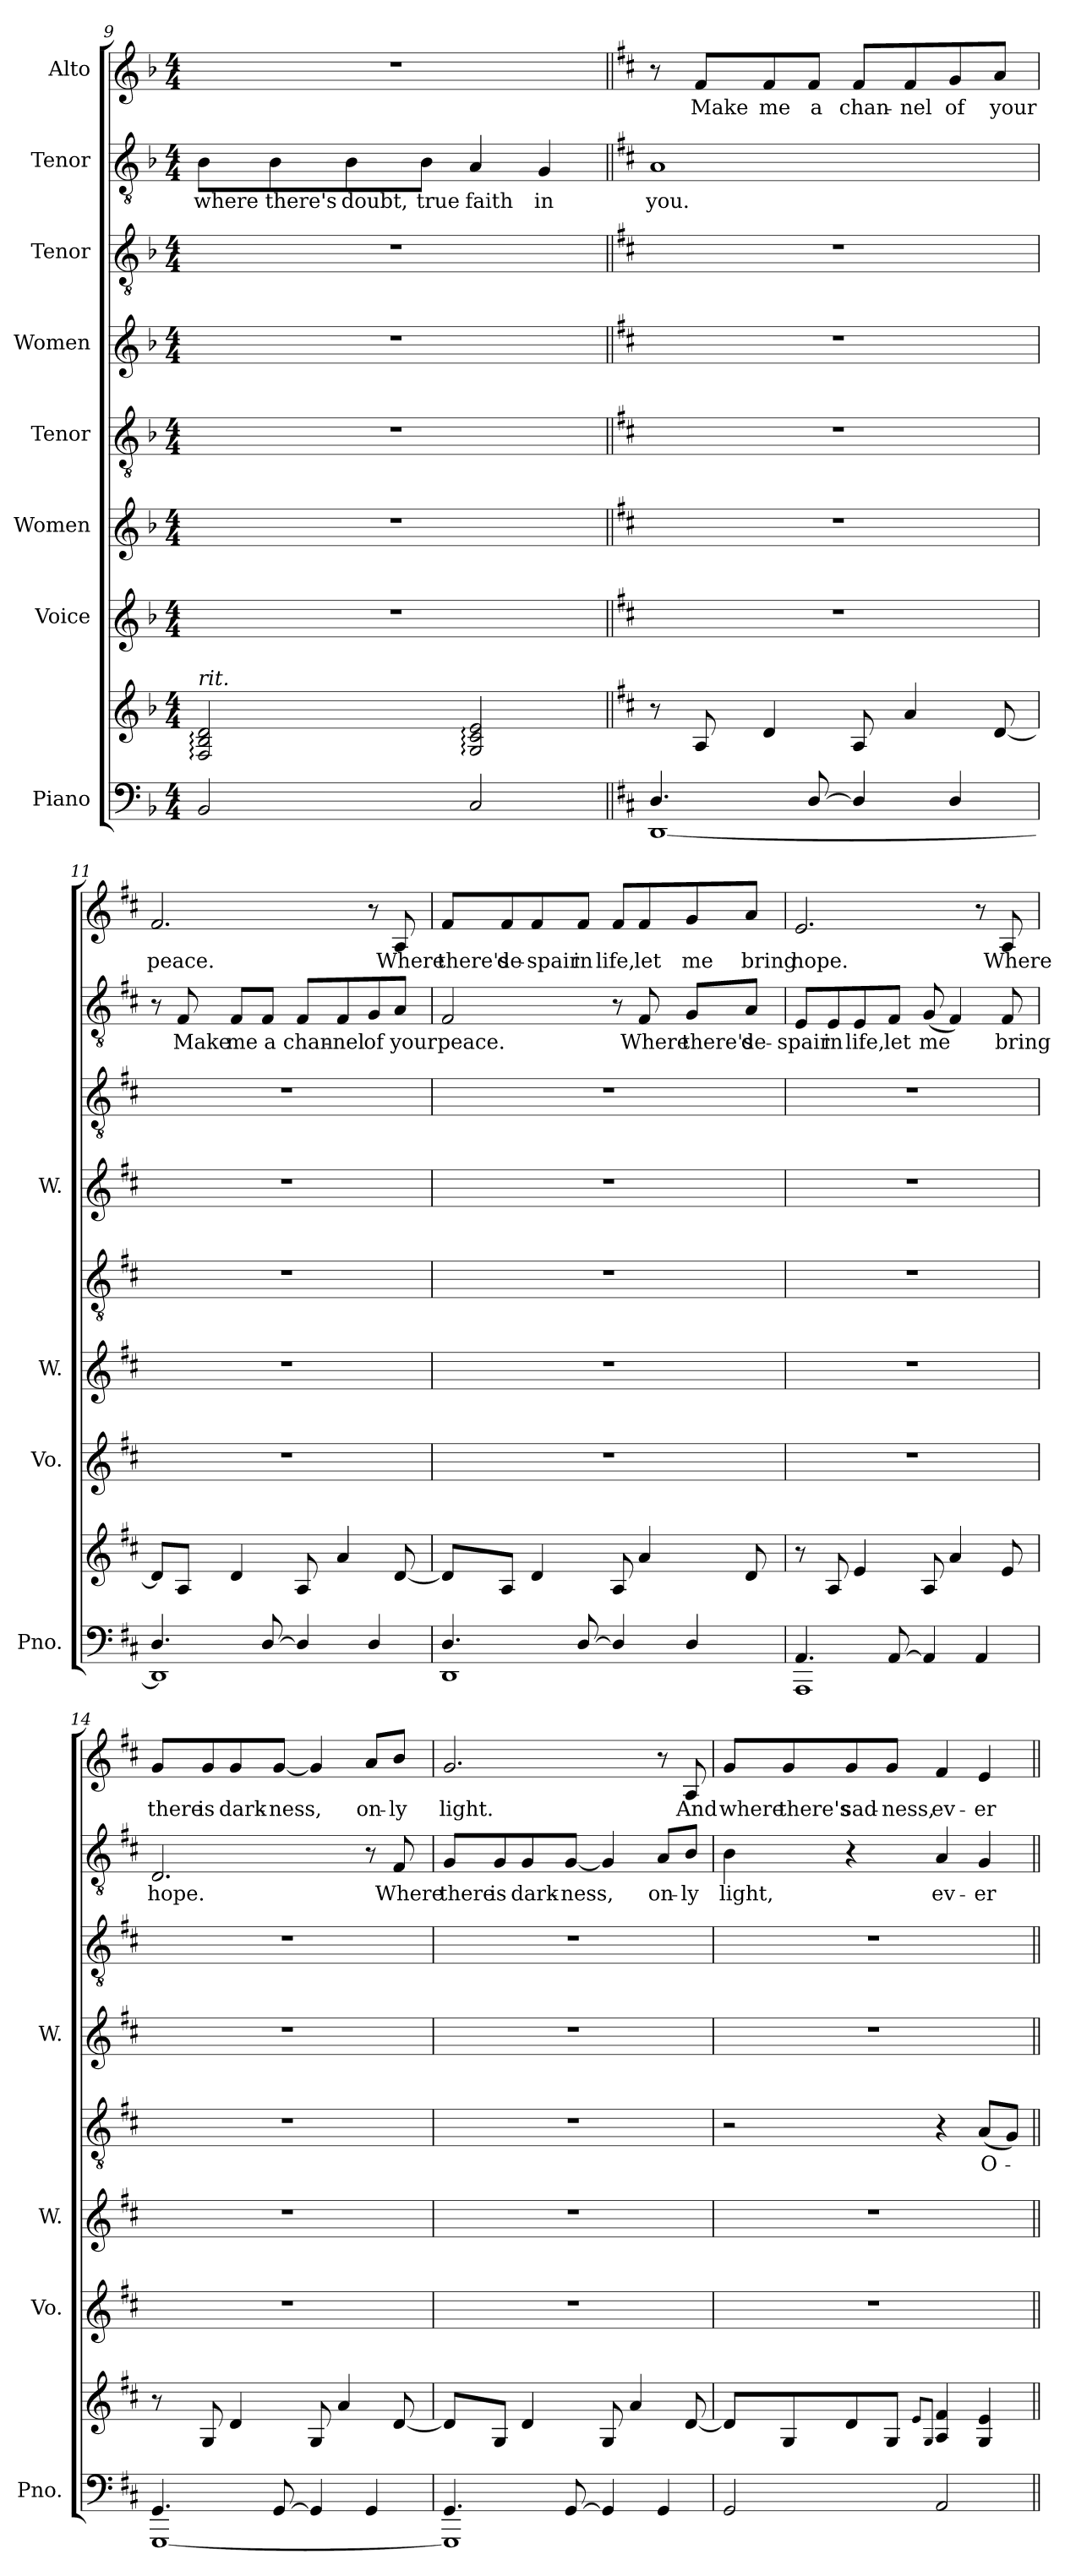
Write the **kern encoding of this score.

**kern	**kern	**kern	**kern	**kern	**text	**kern	**kern	**kern	**text	**kern	**text
*part8	*part8	*part7	*part6	*part5	*part5	*part4	*part3	*part2	*part2	*part1	*part1
*staff9	*staff8	*staff7	*staff6	*staff5	*staff5	*staff4	*staff3	*staff2	*staff2	*staff1	*staff1
*I"Piano	*	*I"Voice	*I"Women	*I"Tenor	*	*I"Women	*I"Tenor	*I"Tenor	*	*I"Alto	*
*I'Pno.	*	*I'Vo.	*I'W.	*	*	*I'W.	*	*	*	*	*
!!LO:PB:g=z
*clefF4	*clefG2	*clefG2	*clefG2	*clefGv2	*	*clefG2	*clefGv2	*clefGv2	*	*clefG2	*
*k[b-]	*k[b-]	*k[b-]	*k[b-]	*k[b-]	*	*k[b-]	*k[b-]	*k[b-]	*	*k[b-]	*
*M4/4	*M4/4	*M4/4	*M4/4	*M4/4	*	*M4/4	*M4/4	*M4/4	*	*M4/4	*
=9	=9	=9	=9	=9	=9	=9	=9	=9	=9	=9	=9
!	!LO:TX:a:i:t=rit.	!	!	!	!	!	!	!	!	!	!
!	!	!	!	!	!	!	!	!	!LO:LY:b	!	!
2BB-/	2F/: 2B-/: 2d/:	1r	1r	1r	.	1r	1r	8B-\L	where	1r	.
!	!	!	!	!	!	!	!	!	!LO:LY:b	!	!
.	.	.	.	.	.	.	.	8B-\	there's	.	.
!	!	!	!	!	!	!	!	!	!LO:LY:b	!	!
.	.	.	.	.	.	.	.	8B-\	doubt,	.	.
!	!	!	!	!	!	!	!	!	!LO:LY:b	!	!
.	.	.	.	.	.	.	.	8B-\J	true	.	.
!	!	!	!	!	!	!	!	!	!LO:LY:b	!	!
2C/	2G/: 2c/: 2e/:	.	.	.	.	.	.	4A/	faith	.	.
!	!	!	!	!	!	!	!	!	!LO:LY:b	!	!
.	.	.	.	.	.	.	.	4G/	in	.	.
=10||	=10||	=10||	=10||	=10||	=10||	=10||	=10||	=10||	=10||	=10||	=10||
*k[f#c#]	*k[f#c#]	*k[f#c#]	*k[f#c#]	*k[f#c#]	*	*k[f#c#]	*k[f#c#]	*k[f#c#]	*	*k[f#c#]	*
*^	*	*	*	*	*	*	*	*	*	*	*
!	!	!	!	!	!	!	!	!	!	!LO:LY:b	!	!
4.D/	[1DD	8r	1r	1r	1r	.	1r	1r	1A	you.	8r	.
!	!	!	!	!	!	!	!	!	!	!	!	!LO:LY:b
.	.	8A/	.	.	.	.	.	.	.	.	8f#/L	Make
!	!	!	!	!	!	!	!	!	!	!	!	!LO:LY:b
.	.	4d/	.	.	.	.	.	.	.	.	8f#/	me
!	!	!	!	!	!	!	!	!	!	!	!	!LO:LY:b
[8D/	.	.	.	.	.	.	.	.	.	.	8f#/J	a
!	!	!	!	!	!	!	!	!	!	!	!	!LO:LY:b
4D/]	.	8A/	.	.	.	.	.	.	.	.	8f#/L	chan-
!	!	!	!	!	!	!	!	!	!	!	!	!LO:LY:b
.	.	4a/	.	.	.	.	.	.	.	.	8f#/	-nel
!	!	!	!	!	!	!	!	!	!	!	!	!LO:LY:b
4D/	.	.	.	.	.	.	.	.	.	.	8g/	of
!	!	!	!	!	!	!	!	!	!	!	!	!LO:LY:b
.	.	[8d/	.	.	.	.	.	.	.	.	8a/J	your
!!LO:PB:g=z
=11	=11	=11	=11	=11	=11	=11	=11	=11	=11	=11	=11	=11
!	!	!	!	!	!	!	!	!	!	!	!	!LO:LY:b
4.D/	1DD]	8d/L]	1r	1r	1r	.	1r	1r	8r	.	2.f#/	peace.
!	!	!	!	!	!	!	!	!	!	!LO:LY:b	!	!
.	.	8A/J	.	.	.	.	.	.	8F#/	Make	.	.
!	!	!	!	!	!	!	!	!	!	!LO:LY:b	!	!
.	.	4d/	.	.	.	.	.	.	8F#/L	me	.	.
!	!	!	!	!	!	!	!	!	!	!LO:LY:b	!	!
[8D/	.	.	.	.	.	.	.	.	8F#/J	a	.	.
!	!	!	!	!	!	!	!	!	!	!LO:LY:b	!	!
4D/]	.	8A/	.	.	.	.	.	.	8F#/L	chan-	.	.
!	!	!	!	!	!	!	!	!	!	!LO:LY:b	!	!
.	.	4a/	.	.	.	.	.	.	8F#/	-nel	.	.
!	!	!	!	!	!	!	!	!	!	!LO:LY:b	!	!
4D/	.	.	.	.	.	.	.	.	8G/	of	8r	.
!	!	!	!	!	!	!	!	!	!	!LO:LY:b	!	!LO:LY:b
.	.	[8d/	.	.	.	.	.	.	8A/J	your	8A/	Where
=12	=12	=12	=12	=12	=12	=12	=12	=12	=12	=12	=12	=12
!	!	!	!	!	!	!	!	!	!	!LO:LY:b	!	!LO:LY:b
4.D/	1DD	8d/L]	1r	1r	1r	.	1r	1r	2F#/	peace.	8f#/L	there's
!	!	!	!	!	!	!	!	!	!	!	!	!LO:LY:b
.	.	8A/J	.	.	.	.	.	.	.	.	8f#/	de-
!	!	!	!	!	!	!	!	!	!	!	!	!LO:LY:b
.	.	4d/	.	.	.	.	.	.	.	.	8f#/	-spair
!	!	!	!	!	!	!	!	!	!	!	!	!LO:LY:b
[8D/	.	.	.	.	.	.	.	.	.	.	8f#/J	in
!	!	!	!	!	!	!	!	!	!	!	!	!LO:LY:b
4D/]	.	8A/	.	.	.	.	.	.	8r	.	8f#/L	life,
!	!	!	!	!	!	!	!	!	!	!LO:LY:b	!	!LO:LY:b
.	.	4a/	.	.	.	.	.	.	8F#/	Where	8f#/	let
!	!	!	!	!	!	!	!	!	!	!LO:LY:b	!	!LO:LY:b
4D/	.	.	.	.	.	.	.	.	8G/L	there's	8g/	me
!	!	!	!	!	!	!	!	!	!	!LO:LY:b	!	!LO:LY:b
.	.	8d/	.	.	.	.	.	.	8A/J	de-	8a/J	bring
!!LO:PB:g=z
=13	=13	=13	=13	=13	=13	=13	=13	=13	=13	=13	=13	=13
!	!	!	!	!	!	!	!	!	!	!LO:LY:b	!	!LO:LY:b
4.AA/	1AAA	8r	1r	1r	1r	.	1r	1r	8E/L	-spair	2.e/	hope.
!	!	!	!	!	!	!	!	!	!	!LO:LY:b	!	!
.	.	8A/	.	.	.	.	.	.	8E/	in	.	.
!	!	!	!	!	!	!	!	!	!	!LO:LY:b	!	!
.	.	4e/	.	.	.	.	.	.	8E/	life,	.	.
!	!	!	!	!	!	!	!	!	!	!LO:LY:b	!	!
[8AA/	.	.	.	.	.	.	.	.	8F#/J	let	.	.
!	!	!	!	!	!	!	!	!	!	!LO:LY:b	!	!
4AA/]	.	8A/	.	.	.	.	.	.	(8G/	me	.	.
.	.	4a/	.	.	.	.	.	.	4F#/)	.	.	.
4AA/	.	.	.	.	.	.	.	.	.	.	8r	.
!	!	!	!	!	!	!	!	!	!	!LO:LY:b	!	!LO:LY:b
.	.	8e/	.	.	.	.	.	.	8F#/	bring	8A/	Where
=14	=14	=14	=14	=14	=14	=14	=14	=14	=14	=14	=14	=14
!	!	!	!	!	!	!	!	!	!	!LO:LY:b	!	!LO:LY:b
4.GG/	[1GGG	8r	1r	1r	1r	.	1r	1r	2.D/	hope.	8g/L	there
!	!	!	!	!	!	!	!	!	!	!	!	!LO:LY:b
.	.	8G/	.	.	.	.	.	.	.	.	8g/	is
!	!	!	!	!	!	!	!	!	!	!	!	!LO:LY:b
.	.	4d/	.	.	.	.	.	.	.	.	8g/	dark-
!	!	!	!	!	!	!	!	!	!	!	!	!LO:LY:b
[8GG/	.	.	.	.	.	.	.	.	.	.	[8g/J	-ness,
4GG/]	.	8G/	.	.	.	.	.	.	.	.	4g/]	.
.	.	4a/	.	.	.	.	.	.	.	.	.	.
!	!	!	!	!	!	!	!	!	!	!	!	!LO:LY:b
4GG/	.	.	.	.	.	.	.	.	8r	.	8a/L	on-
!	!	!	!	!	!	!	!	!	!	!LO:LY:b	!	!LO:LY:b
.	.	[8d/	.	.	.	.	.	.	8F#/	Where	8b/J	-ly
!!LO:PB:g=z
=15	=15	=15	=15	=15	=15	=15	=15	=15	=15	=15	=15	=15
!	!	!	!	!	!	!	!	!	!	!LO:LY:b	!	!LO:LY:b
4.GG/	1GGG]	8d/L]	1r	1r	1r	.	1r	1r	8G/L	there	2.g/	light.
!	!	!	!	!	!	!	!	!	!	!LO:LY:b	!	!
.	.	8G/J	.	.	.	.	.	.	8G/	is	.	.
!	!	!	!	!	!	!	!	!	!	!LO:LY:b	!	!
.	.	4d/	.	.	.	.	.	.	8G/	dark-	.	.
!	!	!	!	!	!	!	!	!	!	!LO:LY:b	!	!
[8GG/	.	.	.	.	.	.	.	.	[8G/J	-ness,	.	.
4GG/]	.	8G/	.	.	.	.	.	.	4G/]	.	.	.
.	.	4a/	.	.	.	.	.	.	.	.	.	.
!	!	!	!	!	!	!	!	!	!	!LO:LY:b	!	!
4GG/	.	.	.	.	.	.	.	.	8A/L	on-	8r	.
!	!	!	!	!	!	!	!	!	!	!LO:LY:b	!	!LO:LY:b
.	.	[8d/	.	.	.	.	.	.	8B/J	-ly	8A/	And
*v	*v	*	*	*	*	*	*	*	*	*	*	*
=16	=16	=16	=16	=16	=16	=16	=16	=16	=16	=16	=16
!	!	!	!	!	!	!	!	!	!LO:LY:b	!	!LO:LY:b
2GG/	8d/L]	1r	1r	2r	.	1r	1r	4B\	light,	8g/L	where
!	!	!	!	!	!	!	!	!	!	!	!LO:LY:b
.	8G/	.	.	.	.	.	.	.	.	8g/	there's
!	!	!	!	!	!	!	!	!	!	!	!LO:LY:b
.	8d/	.	.	.	.	.	.	4r	.	8g/	sad-
!	!	!	!	!	!	!	!	!	!	!	!LO:LY:b
.	8G/J	.	.	.	.	.	.	.	.	8g/J	-ness,
.	8qe/L	.	.	.	.	.	.	.	.	.	.
.	8qG/J	.	.	.	.	.	.	.	.	.	.
!	!	!	!	!	!	!	!	!	!LO:LY:b	!	!LO:LY:b
2AA/	4A/ 4f#/	.	.	4r	.	.	.	4A/	ev-	4f#/	ev-
!	!	!	!	!	!LO:LY:b	!	!	!	!LO:LY:b	!	!LO:LY:b
.	4G/ 4e/	.	.	(8A/L	O-	.	.	4G/	-er	4e/	-er
.	.	.	.	8G/J)	.	.	.	.	.	.	.
=||	=||	=||	=||	=||	=||	=||	=||	=||	=||	=||	=||
*-	*-	*-	*-	*-	*-	*-	*-	*-	*-	*-	*-
